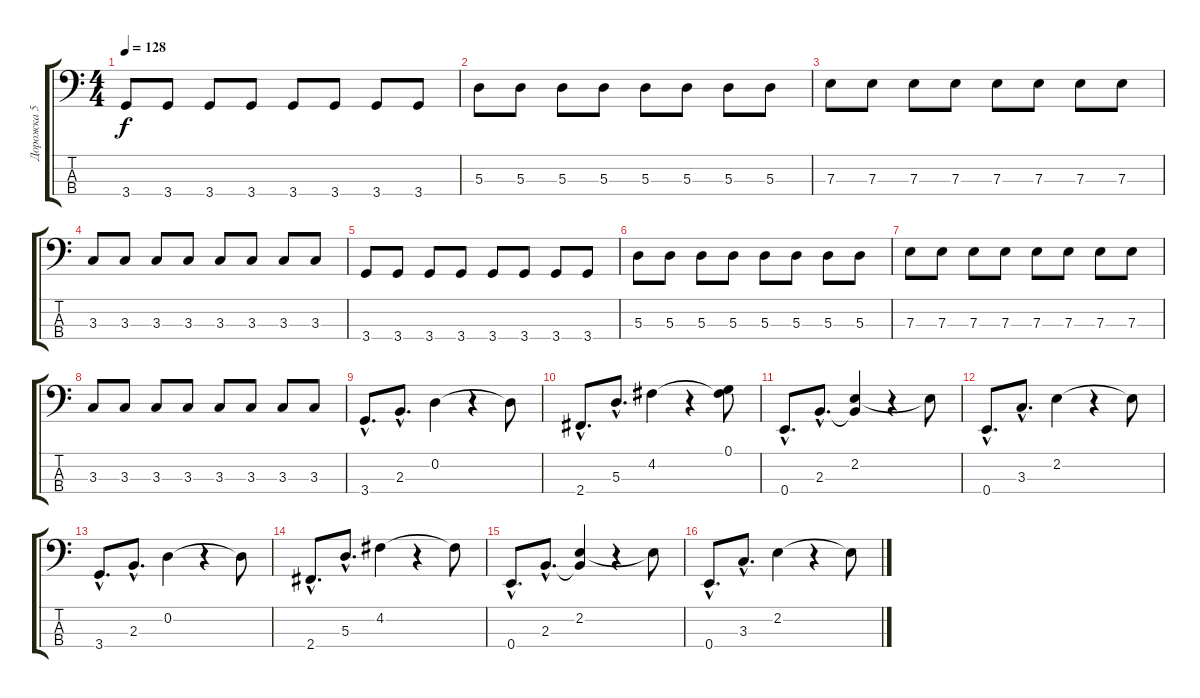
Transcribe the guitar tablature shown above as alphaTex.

\track ("Дорожка 5" "Дорожка 5") {instrument electricbassfinger}
\staff {score tabs}
\tuning (G2 D2 A1 E1) {hide}
\ts (4 4)
\tempo 128
\clef f4
\ks c
3.4.8{dy f} 3.4.8 3.4.8 3.4.8 3.4.8 3.4.8 3.4.8 3.4.8 |
5.3.8 5.3.8 5.3.8 5.3.8 5.3.8 5.3.8 5.3.8 5.3.8 |
7.3.8 7.3.8 7.3.8 7.3.8 7.3.8 7.3.8 7.3.8 7.3.8 |
3.3.8 3.3.8 3.3.8 3.3.8 3.3.8 3.3.8 3.3.8 3.3.8 |
3.4.8 3.4.8 3.4.8 3.4.8 3.4.8 3.4.8 3.4.8 3.4.8 |
5.3.8 5.3.8 5.3.8 5.3.8 5.3.8 5.3.8 5.3.8 5.3.8 |
7.3.8 7.3.8 7.3.8 7.3.8 7.3.8 7.3.8 7.3.8 7.3.8 |
3.3.8 3.3.8 3.3.8 3.3.8 3.3.8 3.3.8 3.3.8 3.3.8 |
3.4{hac}.8{d} 2.3{hac}.8{d} 0.2.4 r.4 0.2{t}.8 |
2.4{hac}.8{d} 5.3{hac}.8{d} 4.2.4 r.4 (0.1 4.2{t}).8 |
0.4{hac}.8{d} 2.3{hac}.8{d} (2.2 2.3{t}).4 r.4 2.2{t}.8 |
0.4{hac}.8{d} 3.3{hac}.8{d} 2.2.4 r.4 2.2{t}.8 |
3.4{hac}.8{d} 2.3{hac}.8{d} 0.2.4 r.4 0.2{t}.8 |
2.4{hac}.8{d} 5.3{hac}.8{d} 4.2.4 r.4 4.2{t}.8 |
0.4{hac}.8{d} 2.3{hac}.8{d} (2.2 2.3{t}).4 r.4 2.2{t}.8 |
0.4{hac}.8{d} 3.3{hac}.8{d} 2.2.4 r.4 2.2{t}.8
